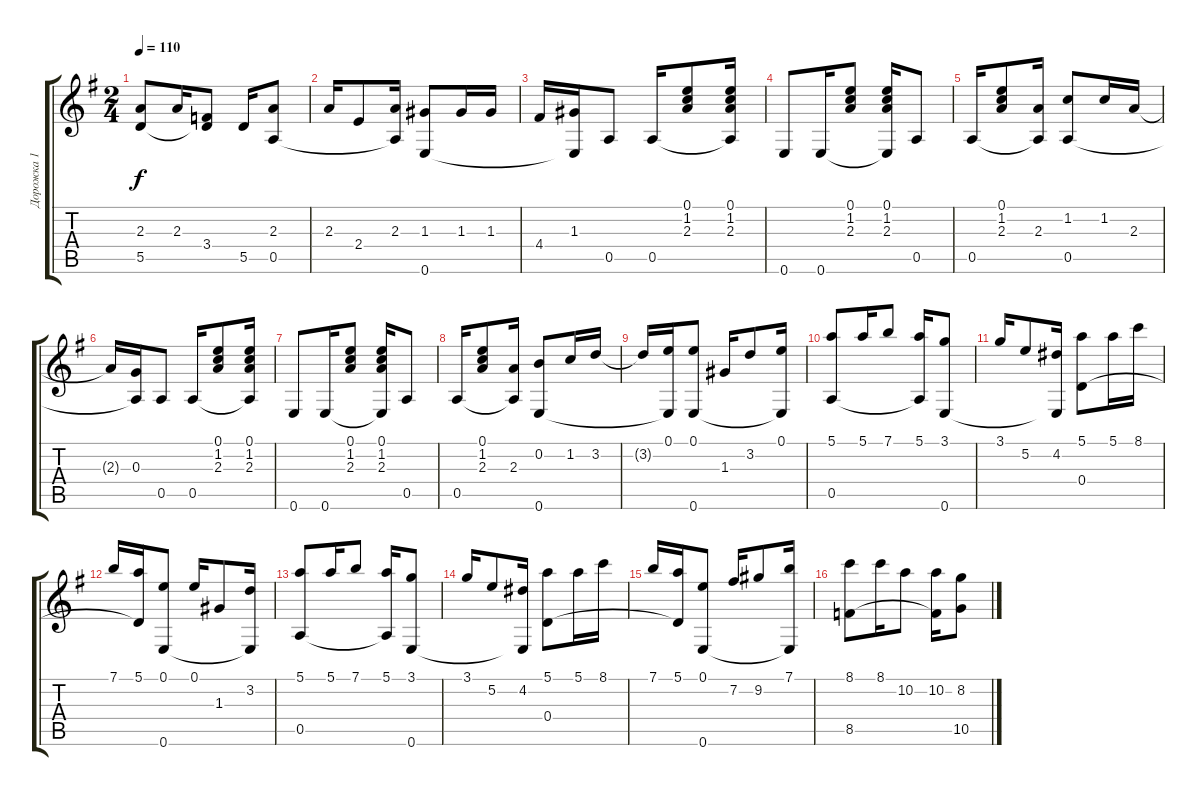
\track ("Дорожка 1" "Дорожка 1") {instrument acousticguitarnylon}
\staff {score tabs}
\tuning (E4 B3 G3 D3 A2 E2) {hide}
\ts (2 4)
\tempo 110
\clef g2
\ks eminor
(2.3 5.5).8{dy f} 2.3.16 (3.4 5.5{t}).8 5.5.16 (2.3 0.5).8 |
2.3.16 2.4.8 (2.3 0.5{t}).16 (1.3 0.6).8 1.3.16 1.3.16 |
4.4.16 (1.3 0.6{t}).16 0.5.8 0.5.16 (0.1 1.2 2.3).8 (0.1 1.2 2.3 0.5{t}).16 |
0.6.8 0.6.16 (0.1 1.2 2.3).8 (0.1 1.2 2.3 0.6{t}).16 0.5.8 |
0.5.16 (0.1 1.2 2.3).8 (2.3 0.5{t}).16 (1.2 0.5).8 1.2.16 2.3.16 |
2.3{t}.16 (0.3 0.5{t}).16 0.5.8 0.5.16 (0.1 1.2 2.3).8 (0.1 1.2 2.3 0.5{t}).16 |
0.6.8 0.6.16 (0.1 1.2 2.3).8 (0.1 1.2 2.3 0.6{t}).16 0.5.8 |
0.5.16 (0.1 1.2 2.3).8 (2.3 0.5{t}).16 (0.2 0.6).8 1.2.16 3.2.16 |
3.2{t}.16 (0.1 0.6{t}).16 (0.1 0.6).8 1.3.16 3.2.8 (0.1 0.6{t}).16 |
(5.1 0.5).8 5.1.16 7.1.8 (5.1 0.5{t}).16 (3.1 0.6).8 |
3.1.16 5.2.8 (4.2 0.6{t}).16 (5.1 0.4).8 5.1.16 8.1.16 |
7.1.16 (5.1 0.4{t}).16 (0.1 0.6).8 0.1.16 1.3.8 (3.2 0.6{t}).16 |
(5.1 0.5).8 5.1.16 7.1.8 (5.1 0.5{t}).16 (3.1 0.6).8 |
3.1.16 5.2.8 (4.2 0.6{t}).16 (5.1 0.4).8 5.1.16 8.1.16 |
7.1.16 (5.1 0.4{t}).16 (0.1 0.6).8 7.2.16 9.2.8 (7.1 0.6{t}).16 |
(8.1 8.5).8 8.1.16 10.2.8 (10.2 8.5{t}).16 (8.2 10.5).8
